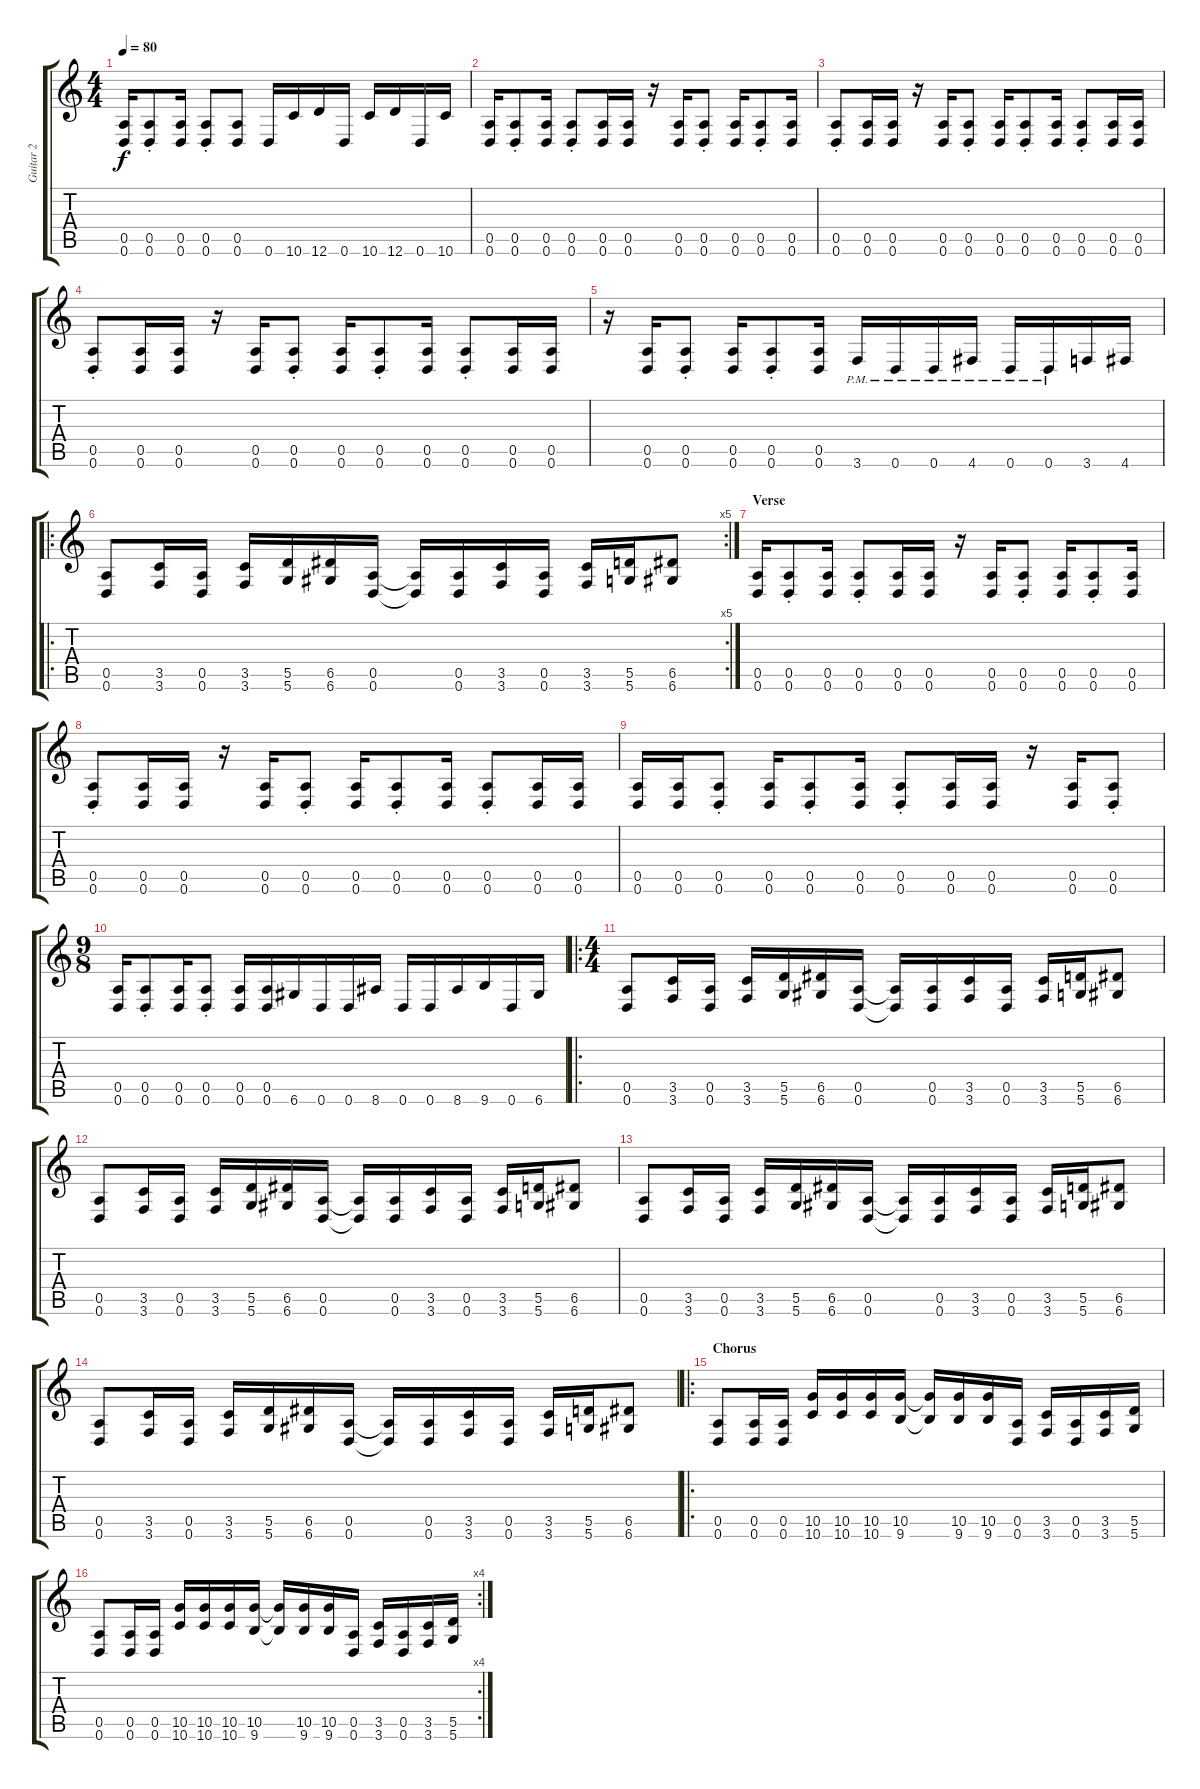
\track ("Guitar 2" "Guitar 2") {instrument distortionguitar}
\staff {score tabs}
\tuning (E4 B3 G3 D3 A2 D2) {hide}
\ts (4 4)
\tempo 80
\clef g2
\ks c
(0.5 0.6).16{dy f} (0.5{st} 0.6{st}).8 (0.5 0.6).16 (0.5{st} 0.6{st}).8 (0.5 0.6).8 0.6.16 10.6.16 12.6.16 0.6.16 10.6.16 12.6.16 0.6.16 10.6.16 |
(0.5 0.6).16 (0.5{st} 0.6{st}).8 (0.5 0.6).16 (0.5{st} 0.6{st}).8 (0.5 0.6).16 (0.5 0.6).16 r.16 (0.5 0.6).16 (0.5{st} 0.6{st}).8 (0.5 0.6).16 (0.5{st} 0.6{st}).8 (0.5 0.6).16 |
(0.5{st} 0.6{st}).8 (0.5 0.6).16 (0.5 0.6).16 r.16 (0.5 0.6).16 (0.5{st} 0.6{st}).8 (0.5 0.6).16 (0.5{st} 0.6{st}).8 (0.5 0.6).16 (0.5{st} 0.6{st}).8 (0.5 0.6).16 (0.5 0.6).16 |
(0.5{st} 0.6{st}).8 (0.5 0.6).16 (0.5 0.6).16 r.16 (0.5 0.6).16 (0.5{st} 0.6{st}).8 (0.5 0.6).16 (0.5{st} 0.6{st}).8 (0.5 0.6).16 (0.5{st} 0.6{st}).8 (0.5 0.6).16 (0.5 0.6).16 |
r.16 (0.5 0.6).16 (0.5{st} 0.6{st}).8 (0.5 0.6).16 (0.5{st} 0.6{st}).8 (0.5 0.6).16 3.6{pm}.16 0.6{pm}.16 0.6{pm}.16 4.6{pm}.16 0.6{pm}.16 0.6{pm}.16 3.6.16 4.6.16 |
\ro
\rc 5
(0.5 0.6).8 (3.5 3.6).16 (0.5 0.6).16 (3.5 3.6).16 (5.5 5.6).16 (6.5 6.6).16 (0.5 0.6).16 (0.5{t} 0.6{t}).16 (0.5 0.6).16 (3.5 3.6).16 (0.5 0.6).16 (3.5 3.6).16 (5.5 5.6).16 (6.5 6.6).8 |
\section ("" "Verse")
(0.5 0.6).16 (0.5{st} 0.6{st}).8 (0.5 0.6).16 (0.5{st} 0.6{st}).8 (0.5 0.6).16 (0.5 0.6).16 r.16 (0.5 0.6).16 (0.5{st} 0.6{st}).8 (0.5 0.6).16 (0.5{st} 0.6{st}).8 (0.5 0.6).16 |
(0.5{st} 0.6{st}).8 (0.5 0.6).16 (0.5 0.6).16 r.16 (0.5 0.6).16 (0.5{st} 0.6{st}).8 (0.5 0.6).16 (0.5{st} 0.6{st}).8 (0.5 0.6).16 (0.5{st} 0.6{st}).8 (0.5 0.6).16 (0.5 0.6).16 |
(0.5 0.6).16 (0.5 0.6).16 (0.5{st} 0.6).8 (0.5 0.6).16 (0.5{st} 0.6{st}).8 (0.5 0.6).16 (0.5{st} 0.6{st}).8 (0.5 0.6).16 (0.5 0.6).16 r.16 (0.5 0.6).16 (0.5{st} 0.6{st}).8 |
\ts (9 8)
(0.5 0.6).16 (0.5{st} 0.6{st}).8 (0.5 0.6).16 (0.5{st} 0.6{st}).8 (0.5 0.6).16 (0.5 0.6).16 6.6.16 0.6.16 0.6.16 8.6.16 0.6.16 0.6.16 8.6.16 9.6.16 0.6.16 6.6.16 |
\ro
\ts (4 4)
(0.5 0.6).8 (3.5 3.6).16 (0.5 0.6).16 (3.5 3.6).16 (5.5 5.6).16 (6.5 6.6).16 (0.5 0.6).16 (0.5{t} 0.6{t}).16 (0.5 0.6).16 (3.5 3.6).16 (0.5 0.6).16 (3.5 3.6).16 (5.5 5.6).16 (6.5 6.6).8 |
(0.5 0.6).8 (3.5 3.6).16 (0.5 0.6).16 (3.5 3.6).16 (5.5 5.6).16 (6.5 6.6).16 (0.5 0.6).16 (0.5{t} 0.6{t}).16 (0.5 0.6).16 (3.5 3.6).16 (0.5 0.6).16 (3.5 3.6).16 (5.5 5.6).16 (6.5 6.6).8 |
(0.5 0.6).8 (3.5 3.6).16 (0.5 0.6).16 (3.5 3.6).16 (5.5 5.6).16 (6.5 6.6).16 (0.5 0.6).16 (0.5{t} 0.6{t}).16 (0.5 0.6).16 (3.5 3.6).16 (0.5 0.6).16 (3.5 3.6).16 (5.5 5.6).16 (6.5 6.6).8 |
(0.5 0.6).8 (3.5 3.6).16 (0.5 0.6).16 (3.5 3.6).16 (5.5 5.6).16 (6.5 6.6).16 (0.5 0.6).16 (0.5{t} 0.6{t}).16 (0.5 0.6).16 (3.5 3.6).16 (0.5 0.6).16 (3.5 3.6).16 (5.5 5.6).16 (6.5 6.6).8 |
\ro
\section ("" "Chorus")
(0.5 0.6).8 (0.5 0.6).16 (0.5 0.6).16 (10.5 10.6).16 (10.5 10.6).16 (10.5 10.6).16 (10.5 9.6).16 (10.5{t} 9.6{t}).16 (10.5 9.6).16 (10.5 9.6).16 (0.5 0.6).16 (3.5 3.6).16 (0.5 0.6).16 (3.5 3.6).16 (5.5 5.6).16 |
\rc 4
(0.5 0.6).8 (0.5 0.6).16 (0.5 0.6).16 (10.5 10.6).16 (10.5 10.6).16 (10.5 10.6).16 (10.5 9.6).16 (10.5{t} 9.6{t}).16 (10.5 9.6).16 (10.5 9.6).16 (0.5 0.6).16 (3.5 3.6).16 (0.5 0.6).16 (3.5 3.6).16 (5.5 5.6).16
